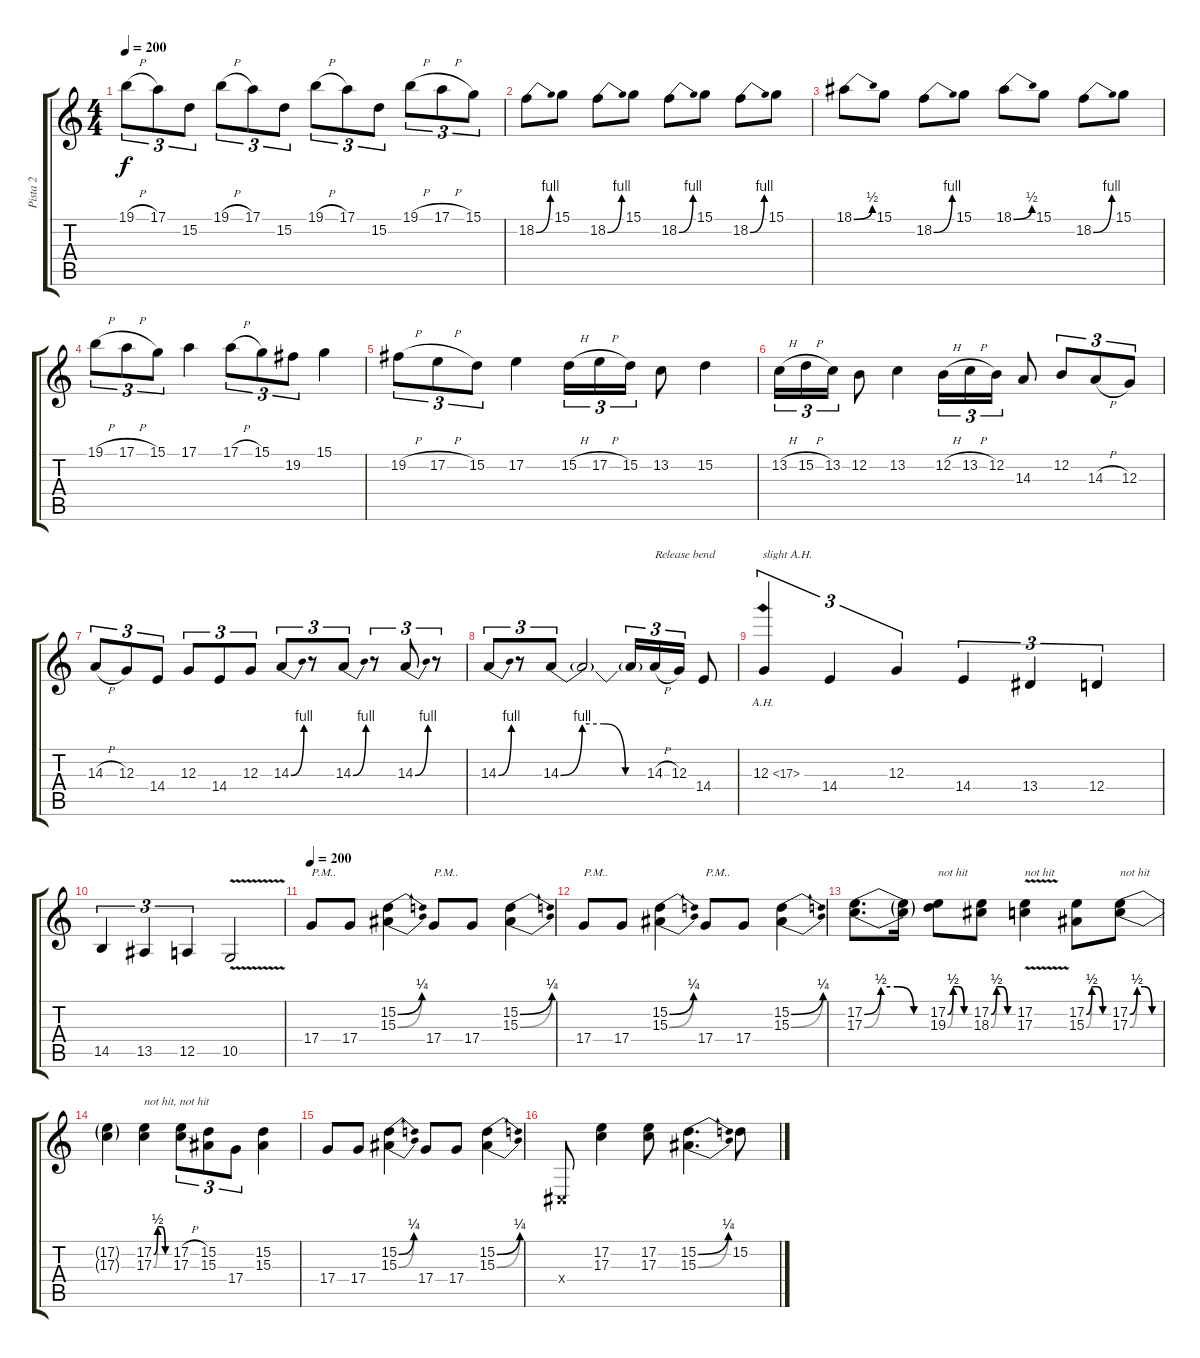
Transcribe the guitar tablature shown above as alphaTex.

\track ("Pista 2" "Pista 2") {instrument violin}
\staff {score tabs}
\tuning (E4 B3 G3 D3 A2 E2) {hide}
\ts (4 4)
\tempo 200
\clef g2
\ks c
19.1{h}.8{tu (3 2) dy f} 17.1.8{tu (3 2)} 15.2.8{tu (3 2)} 19.1{h}.8{tu (3 2)} 17.1.8{tu (3 2)} 15.2.8{tu (3 2)} 19.1{h}.8{tu (3 2)} 17.1.8{tu (3 2)} 15.2.8{tu (3 2)} 19.1{h}.8{tu (3 2)} 17.1{h}.8{tu (3 2)} 15.1.8{tu (3 2)} |
18.2{be (bend 0 0 60 4)}.8 15.1.8 18.2{be (bend 0 0 60 4)}.8 15.1.8 18.2{be (bend 0 0 60 4)}.8 15.1.8 18.2{be (bend 0 0 60 4)}.8 15.1.8 |
18.1{be (bend 0 0 60 2)}.8 15.1.8 18.2{be (bend 0 0 60 4)}.8 15.1.8 18.1{be (bend 0 0 60 2)}.8 15.1.8 18.2{be (bend 0 0 60 4)}.8 15.1.8 |
19.1{h}.8{tu (3 2)} 17.1{h}.8{tu (3 2)} 15.1.8{tu (3 2)} 17.1.4 17.1{h}.8{tu (3 2)} 15.1.8{tu (3 2)} 19.2.8{tu (3 2)} 15.1.4 |
19.2{h}.8{tu (3 2)} 17.2{h}.8{tu (3 2)} 15.2.8{tu (3 2)} 17.2.4 15.2{h}.16{tu (3 2)} 17.2{h}.16{tu (3 2)} 15.2.16{tu (3 2)} 13.2.8 15.2.4 |
13.2{h}.16{tu (3 2)} 15.2{h}.16{tu (3 2)} 13.2.16{tu (3 2)} 12.2.8 13.2.4 12.2{h}.16{tu (3 2)} 13.2{h}.16{tu (3 2)} 12.2.16{tu (3 2)} 14.3.8 12.2.8{tu (3 2)} 14.3{h}.8{tu (3 2)} 12.3.8{tu (3 2)} |
14.3{h}.8{tu (3 2)} 12.3.8{tu (3 2)} 14.4.8{tu (3 2)} 12.3.8{tu (3 2)} 14.4.8{tu (3 2)} 12.3.8{tu (3 2)} 14.3{be (bend 0 0 60 4)}.8{tu (3 2)} r.8{tu (3 2)} 14.3{be (bend 0 0 60 4)}.8{tu (3 2)} r.8{tu (3 2)} 14.3{be (bend 0 0 60 4)}.8{tu (3 2)} r.8{tu (3 2)} |
14.3{be (bend 0 0 60 4)}.8{tu (3 2)} r.8{tu (3 2)} 14.3{be (custom 0 0 15 4 30 4 45 0 60 0)}.8{tu (3 2)} 14.3{t}.2 14.3{t}.16{tu (3 2)} 14.3{h}.16{tu (3 2) txt "Release bend"} 12.3.16{tu (3 2)} 14.4.8 |
12.3{ah 5}.4{tu (3 2) txt "slight A.H."} 14.4.4{tu (3 2)} 12.3.4{tu (3 2)} 14.4.4{tu (3 2)} 13.4.4{tu (3 2)} 12.4.4{tu (3 2)} |
14.5.4{tu (3 2)} 13.5.4{tu (3 2)} 12.5.4{tu (3 2)} 10.5{v}.2 |
\tempo 200
17.4.8{txt "P.M.."} 17.4.8 (15.2{be (bend 0 0 60 1)} 15.3{be (bend 0 0 60 2)}).4 17.4.8{txt "P.M.."} 17.4.8 (15.2{be (bend 0 0 60 1)} 15.3{be (bend 0 0 60 2)}).4 |
17.4.8{txt "P.M.."} 17.4.8 (15.2{be (bend 0 0 60 1)} 15.3{be (bend 0 0 60 2)}).4 17.4.8{txt "P.M.."} 17.4.8 (15.2{be (bend 0 0 60 1)} 15.3{be (bend 0 0 60 2)}).4 |
(17.2{be (custom 0 0 15 2 30 2 45 0 60 0)} 17.3{be (custom 0 0 15 2 30 2 45 0 60 0)}).8{d} (17.2{t} 17.3{t}).16 (17.2{be (custom 0 0 15 2 30 2 45 0 60 0)} 19.3{be (custom 0 0 15 2 30 2 45 0 60 0)}).8{txt "not hit"} (17.2{be (custom 0 0 15 2 30 2 45 0 60 0)} 18.3{be (custom 0 0 15 2 30 2 45 0 60 0)}).8 (17.2{v} 17.3{v}).4{txt "not hit"} (17.2{be (custom 0 0 15 2 30 2 45 0 60 0)} 15.3{be (custom 0 0 15 2 30 2 45 0 60 0)}).8 (17.2{be (custom 0 0 15 2 30 2 45 0 60 0)} 17.3{be (custom 0 0 15 2 30 2 45 0 60 0)}).8{txt "not hit"} |
(17.2{t} 17.3{t}).4 (17.2{be (custom 0 0 15 2 30 2 45 0 60 0)} 17.3{be (custom 0 0 15 2 30 2 45 0 60 0)}).4{txt "not hit, not hit"} (17.2{h} 17.3{h}).8{tu (3 2)} (15.2 15.3).8{tu (3 2)} 17.4.8{tu (3 2)} (15.2 15.3).4 |
17.4.8 17.4.8 (15.2{be (bend 0 0 60 1)} 15.3{be (bend 0 0 60 2)}).4 17.4.8 17.4.8 (15.2{be (bend 0 0 60 1)} 15.3{be (bend 0 0 60 2)}).4 |
-1.4{x}.8 (17.2 17.3).4 (17.2 17.3).8 (15.2{be (bend 0 0 60 1)} 15.3{be (bend 0 0 60 2)}).4{d} 15.2.8
